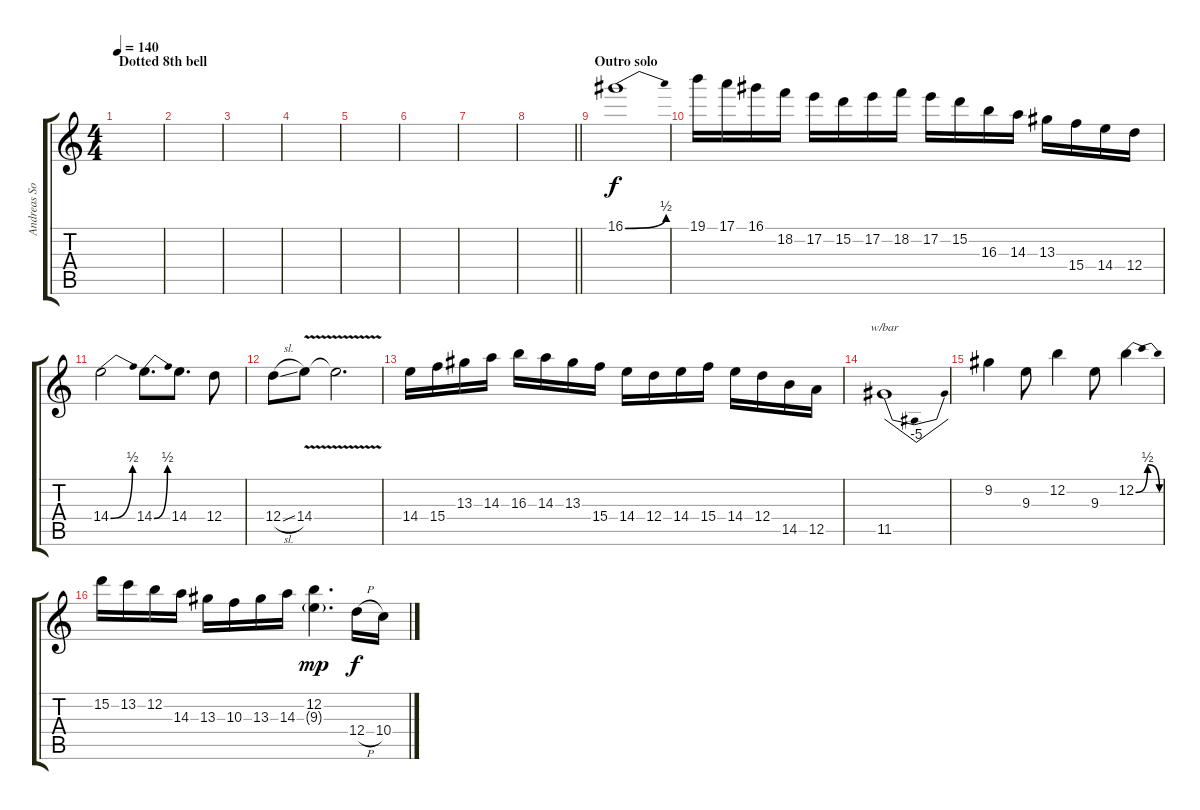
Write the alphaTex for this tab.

\track ("Andreas Solo" "Andreas So") {instrument distortionguitar}
\staff {score tabs}
\tuning (E4 B3 G3 D3 A2 E2) {hide}
\ts (4 4)
\section ("" "Dotted 8th bell")
\tempo 140
\clef g2
\ks c
|
|
|
|
|
|
|
\barLineRight lightlight
|
\section ("" "Outro solo")
16.1{be (bend 0 0 60 2)}.1{dy f instrument distortionguitar} |
19.1.16 17.1.16 16.1.16 18.2.16 17.2.16 15.2.16 17.2.16 18.2.16 17.2.16 15.2.16 16.3.16 14.3.16 13.3.16 15.4.16 14.4.16 12.4.16 |
14.4{be (bend 0 0 60 2)}.2 14.4{be (bend 0 0 60 2)}.8{d} 14.4.8{d} 12.4.8 |
12.4{sl}.8 14.4{v}.8 14.4{t}.2{d} |
14.4.16 15.4.16 13.3.16 14.3.16 16.3.16 14.3.16 13.3.16 15.4.16 14.4.16 12.4.16 14.4.16 15.4.16 14.4.16 12.4.16 14.5.16 12.5.16 |
11.5.1{tbe (dip default 0 0 30 -20 60 0)} |
9.2.4 9.3.8 12.2.4 9.3.8 12.2{be (bendrelease 0 0 30 2 30 2 60 0)}.4 |
15.2.16 13.2.16 12.2.16 14.3.16 13.3.16 10.3.16 13.3.16 14.3.16 (12.2 9.3{g}).4{d dy mp} 12.4{h}.16{dy f} 10.4.16
